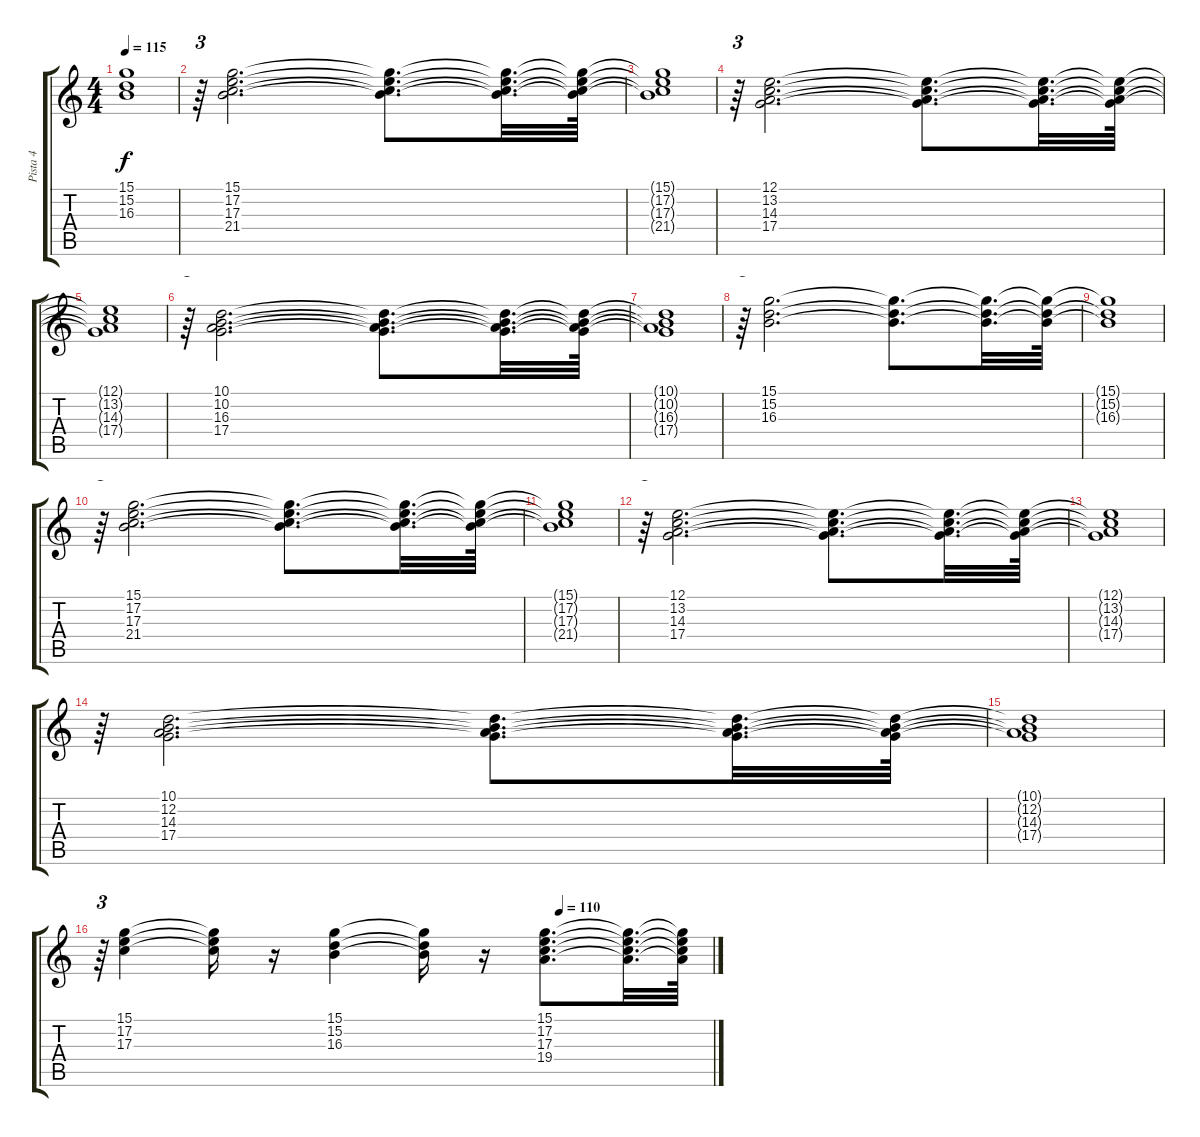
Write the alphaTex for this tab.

\track ("Pista 4" "Pista 4") {instrument electricpiano1}
\staff {score tabs}
\tuning (E4 B3 G3 D3 A2 E2) {hide}
\ts (4 4)
\tempo 115
\clef g2
\ks c
(15.1{t} 15.2{t} 16.3{t}).1{dy f} |
r.64{tu (3 2)} (15.1 17.2 17.3 21.4).2{d} (15.1{t} 17.2{t} 17.3{t} 21.4{t}).8{d} (15.1{t} 17.2{t} 17.3{t} 21.4{t}).32{d} (15.1{t} 17.2{t} 17.3{t} 21.4{t}).64 |
(15.1{t} 17.2{t} 17.3{t} 21.4{t}).1 |
r.64{tu (3 2)} (12.1 13.2 14.3 17.4).2{d} (12.1{t} 13.2{t} 14.3{t} 17.4{t}).8{d} (12.1{t} 13.2{t} 14.3{t} 17.4{t}).32{d} (12.1{t} 13.2{t} 14.3{t} 17.4{t}).64 |
(12.1{t} 13.2{t} 14.3{t} 17.4{t}).1 |
r.64{tu (3 2)} (10.1 10.2 16.3 17.4).2{d} (10.1{t} 10.2{t} 16.3{t} 17.4{t}).8{d} (10.1{t} 10.2{t} 16.3{t} 17.4{t}).32{d} (10.1{t} 10.2{t} 16.3{t} 17.4{t}).64 |
(10.1{t} 10.2{t} 16.3{t} 17.4{t}).1 |
r.64{tu (3 2)} (15.1 15.2 16.3).2{d} (15.1{t} 15.2{t} 16.3{t}).8{d} (15.1{t} 15.2{t} 16.3{t}).32{d} (15.1{t} 15.2{t} 16.3{t}).64 |
(15.1{t} 15.2{t} 16.3{t}).1 |
r.64{tu (3 2)} (15.1 17.2 17.3 21.4).2{d} (15.1{t} 17.2{t} 17.3{t} 21.4{t}).8{d} (15.1{t} 17.2{t} 17.3{t} 21.4{t}).32{d} (15.1{t} 17.2{t} 17.3{t} 21.4{t}).64 |
(15.1{t} 17.2{t} 17.3{t} 21.4{t}).1 |
r.64{tu (3 2)} (12.1 13.2 14.3 17.4).2{d} (12.1{t} 13.2{t} 14.3{t} 17.4{t}).8{d} (12.1{t} 13.2{t} 14.3{t} 17.4{t}).32{d} (12.1{t} 13.2{t} 14.3{t} 17.4{t}).64 |
(12.1{t} 13.2{t} 14.3{t} 17.4{t}).1 |
r.64{tu (3 2)} (10.1 12.2 14.3 17.4).2{d} (10.1{t} 12.2{t} 14.3{t} 17.4{t}).8{d} (10.1{t} 12.2{t} 14.3{t} 17.4{t}).32{d} (10.1{t} 12.2{t} 14.3{t} 17.4{t}).64 |
(10.1{t} 12.2{t} 14.3{t} 17.4{t}).1 |
\tempo (110 0.75)
r.64{tu (3 2)} (15.1 17.2 17.3).4 (15.1{t} 17.2{t} 17.3{t}).16 r.16 (15.1 15.2 16.3).4 (15.1{t} 15.2{t} 16.3{t}).16 r.16 (15.1 17.2 17.3 19.4).8{d} (15.1{t} 17.2{t} 17.3{t} 19.4{t}).32{d} (15.1{t} 17.2{t} 17.3{t} 19.4{t}).64
